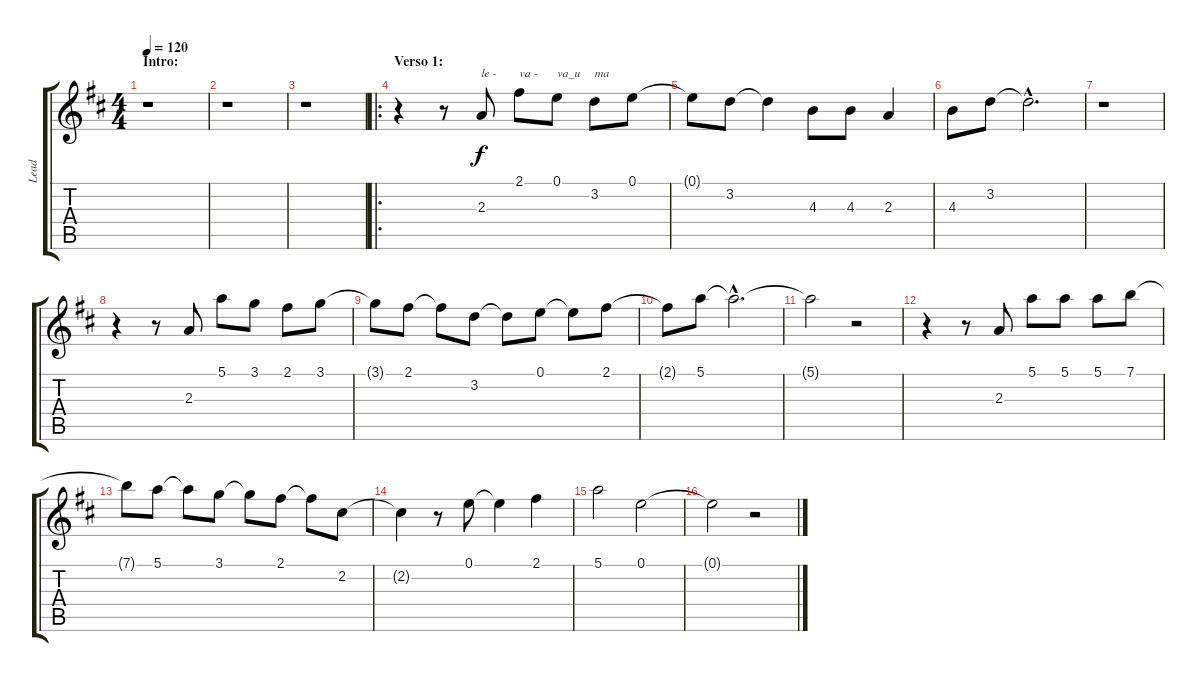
\track ("Lead" "Lead") {instrument acousticguitarnylon}
\staff {score tabs}
\tuning (E4 B3 G3 D3 A2 E2) {hide}
\ts (4 4)
\section ("" "Intro:")
\tempo 120
\clef g2
\ks d
r.1{dy f instrument acousticguitarnylon} |
r.1 |
r.1 |
\ro
\section ("" "Verso 1:")
r.4 r.8 2.3.8{txt "le -"} 2.1.8{txt "va -"} 0.1.8{txt "va_u "} 3.2.8{txt "ma"} 0.1.8 |
0.1{t}.8 3.2.8 3.2{t}.4 4.3.8 4.3.8 2.3.4 |
4.3.8 3.2.8 3.2{hac t}.2{d} |
r.1 |
r.4 r.8 2.3.8 5.1.8 3.1.8 2.1.8 3.1.8 |
3.1{t}.8 2.1.8 2.1{t}.8 3.2.8 3.2{t}.8 0.1.8 0.1{t}.8 2.1.8 |
2.1{t}.8 5.1.8 5.1{hac t}.2{d} |
5.1{t}.2 r.2 |
r.4 r.8 2.3.8 5.1.8 5.1.8 5.1.8 7.1.8 |
7.1{t}.8 5.1.8 5.1{t}.8 3.1.8 3.1{t}.8 2.1.8 2.1{t}.8 2.2.8 |
2.2{t}.4 r.8 0.1.8 0.1{t}.4 2.1.4 |
5.1.2 0.1.2 |
0.1{t}.2 r.2
